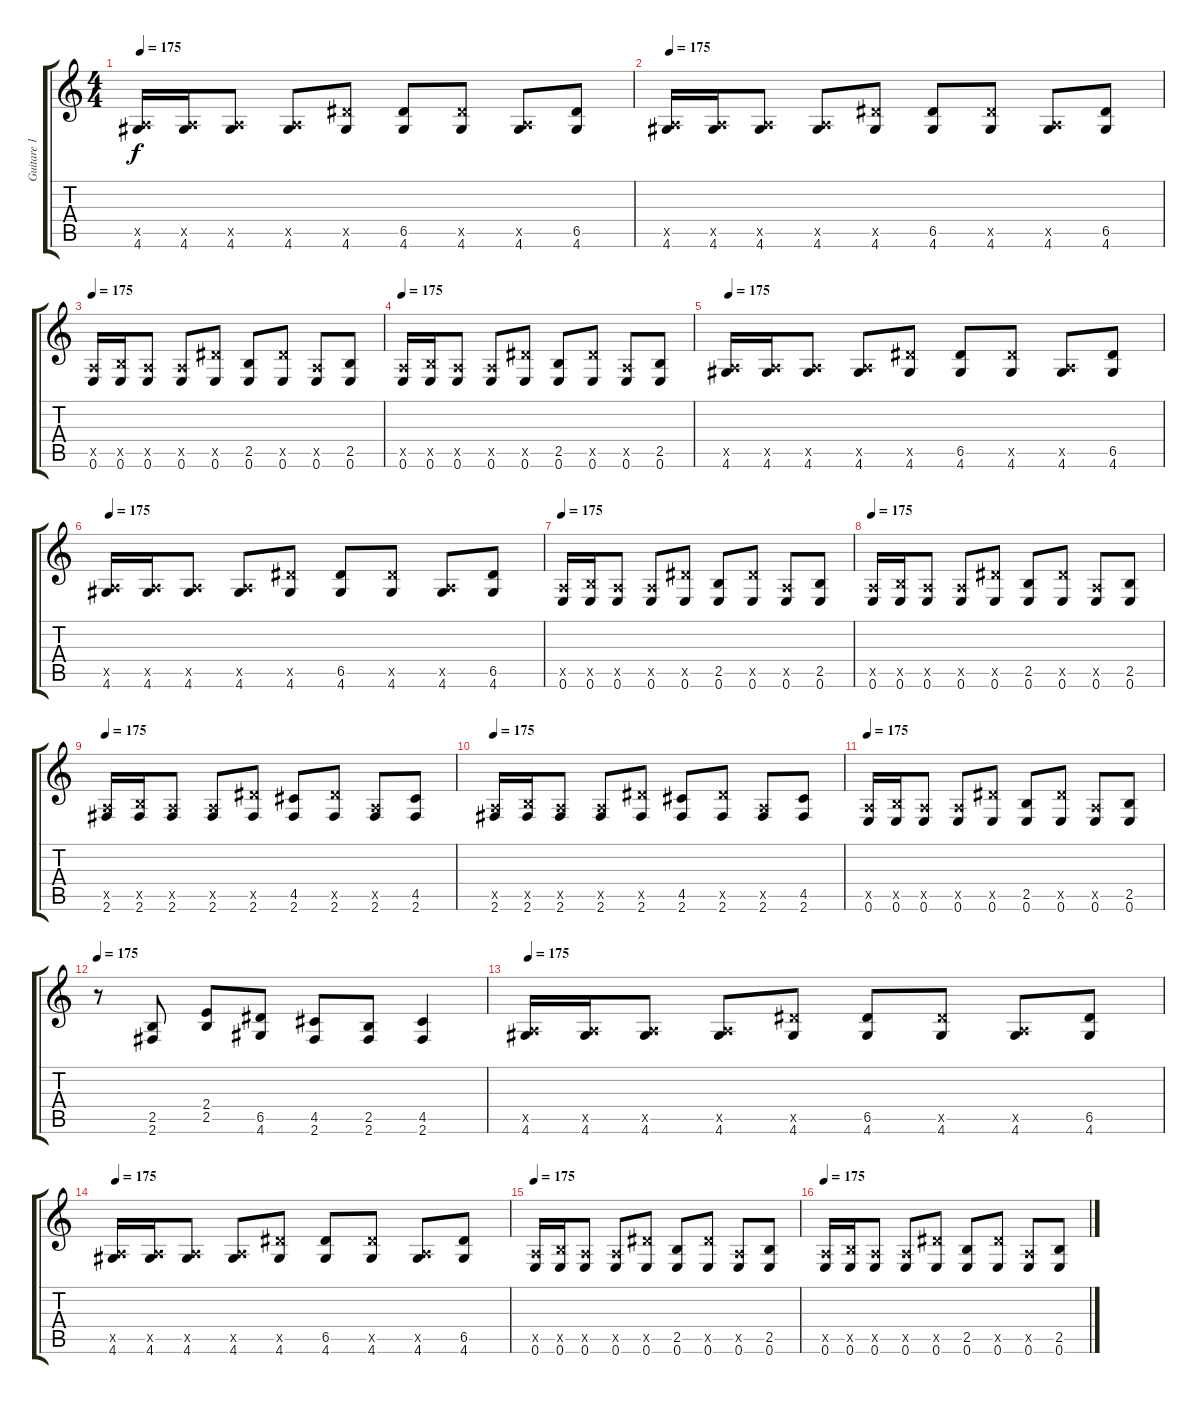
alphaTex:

\track ("Guitare 1" "Guitare 1") {instrument distortionguitar}
\staff {score tabs}
\tuning (E4 B3 G3 D3 A2 E2) {hide}
\ts (4 4)
\tempo 175
\clef g2
\ks c
(0.5{x} 4.6).16{dy f} (0.5{x} 4.6).16 (0.5{x} 4.6).8 (0.5{x} 4.6).8 (6.5{x} 4.6).8 (6.5 4.6).8 (6.5{x} 4.6).8 (0.5{x} 4.6).8 (6.5 4.6).8 |
\tempo 175
(0.5{x} 4.6).16 (0.5{x} 4.6).16 (0.5{x} 4.6).8 (0.5{x} 4.6).8 (6.5{x} 4.6).8 (6.5 4.6).8 (6.5{x} 4.6).8 (0.5{x} 4.6).8 (6.5 4.6).8 |
\tempo 175
(0.5{x} 0.6).16 (2.5{x} 0.6).16 (0.5{x} 0.6).8 (0.5{x} 0.6).8 (6.5{x} 0.6).8 (2.5 0.6).8 (6.5{x} 0.6).8 (0.5{x} 0.6).8 (2.5 0.6).8 |
\tempo 175
(0.5{x} 0.6).16 (2.5{x} 0.6).16 (0.5{x} 0.6).8 (0.5{x} 0.6).8 (6.5{x} 0.6).8 (2.5 0.6).8 (6.5{x} 0.6).8 (0.5{x} 0.6).8 (2.5 0.6).8 |
\tempo 175
(0.5{x} 4.6).16 (0.5{x} 4.6).16 (0.5{x} 4.6).8 (0.5{x} 4.6).8 (6.5{x} 4.6).8 (6.5 4.6).8 (6.5{x} 4.6).8 (0.5{x} 4.6).8 (6.5 4.6).8 |
\tempo 175
(0.5{x} 4.6).16 (0.5{x} 4.6).16 (0.5{x} 4.6).8 (0.5{x} 4.6).8 (6.5{x} 4.6).8 (6.5 4.6).8 (6.5{x} 4.6).8 (0.5{x} 4.6).8 (6.5 4.6).8 |
\tempo 175
(0.5{x} 0.6).16 (2.5{x} 0.6).16 (0.5{x} 0.6).8 (0.5{x} 0.6).8 (6.5{x} 0.6).8 (2.5 0.6).8 (6.5{x} 0.6).8 (0.5{x} 0.6).8 (2.5 0.6).8 |
\tempo 175
(0.5{x} 0.6).16 (2.5{x} 0.6).16 (0.5{x} 0.6).8 (0.5{x} 0.6).8 (6.5{x} 0.6).8 (2.5 0.6).8 (6.5{x} 0.6).8 (0.5{x} 0.6).8 (2.5 0.6).8 |
\tempo 175
(0.5{x} 2.6).16 (2.5{x} 2.6).16 (0.5{x} 2.6).8 (0.5{x} 2.6).8 (6.5{x} 2.6).8 (4.5 2.6).8 (6.5{x} 2.6).8 (0.5{x} 2.6).8 (4.5 2.6).8 |
\tempo 175
(0.5{x} 2.6).16 (2.5{x} 2.6).16 (0.5{x} 2.6).8 (0.5{x} 2.6).8 (6.5{x} 2.6).8 (4.5 2.6).8 (6.5{x} 2.6).8 (0.5{x} 2.6).8 (4.5 2.6).8 |
\tempo 175
(0.5{x} 0.6).16 (2.5{x} 0.6).16 (0.5{x} 0.6).8 (0.5{x} 0.6).8 (6.5{x} 0.6).8 (2.5 0.6).8 (6.5{x} 0.6).8 (0.5{x} 0.6).8 (2.5 0.6).8 |
\tempo 175
r.8 (2.5 2.6).8 (2.4 2.5).8 (6.5 4.6).8 (4.5 2.6).8 (2.5 2.6).8 (4.5 2.6).4 |
\tempo 175
(0.5{x} 4.6).16 (0.5{x} 4.6).16 (0.5{x} 4.6).8 (0.5{x} 4.6).8 (6.5{x} 4.6).8 (6.5 4.6).8 (6.5{x} 4.6).8 (0.5{x} 4.6).8 (6.5 4.6).8 |
\tempo 175
(0.5{x} 4.6).16 (0.5{x} 4.6).16 (0.5{x} 4.6).8 (0.5{x} 4.6).8 (6.5{x} 4.6).8 (6.5 4.6).8 (6.5{x} 4.6).8 (0.5{x} 4.6).8 (6.5 4.6).8 |
\tempo 175
(0.5{x} 0.6).16 (2.5{x} 0.6).16 (0.5{x} 0.6).8 (0.5{x} 0.6).8 (6.5{x} 0.6).8 (2.5 0.6).8 (6.5{x} 0.6).8 (0.5{x} 0.6).8 (2.5 0.6).8 |
\tempo 175
(0.5{x} 0.6).16 (2.5{x} 0.6).16 (0.5{x} 0.6).8 (0.5{x} 0.6).8 (6.5{x} 0.6).8 (2.5 0.6).8 (6.5{x} 0.6).8 (0.5{x} 0.6).8 (2.5 0.6).8
